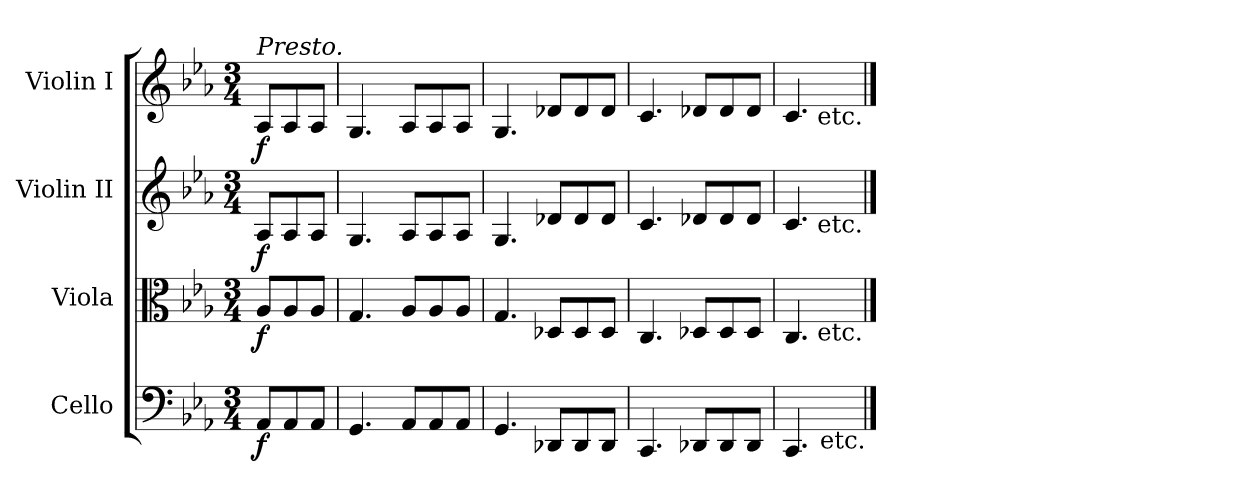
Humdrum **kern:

**kern	**dynam	**kern	**dynam	**kern	**dynam	**kern	**dynam
*part4	*part4	*part3	*part3	*part2	*part2	*part1	*part1
*staff4	*staff4	*staff3	*staff3	*staff2	*staff2	*staff1	*staff1
*I"Cello	*	*I"Viola	*	*I"Violin II	*	*I"Violin I	*
*	*	*I'Vla.	*	*I'Vln. II	*	*I'Vln. I	*
*clefF4	*	*clefC3	*	*clefG2	*	*clefG2	*
*k[b-e-a-]	*	*k[b-e-a-]	*	*k[b-e-a-]	*	*k[b-e-a-]	*
*E-:	*	*E-:	*	*E-:	*	*E-:	*
*M3/4	*	*M3/4	*	*M3/4	*	*M3/4	*
=1	=1	=1	=1	=1	=1	=1	=1
!	!	!	!	!	!	!LO:TX:a:i:t=Presto.	!
!	!LO:DY:b	!	!LO:DY:b	!	!LO:DY:b	!	!LO:DY:b
8AA-/L	f	8A-/L	f	8A-/L	f	8A-/L	f
8AA-/	.	8A-/	.	8A-/	.	8A-/	.
8AA-/J	.	8A-/J	.	8A-/J	.	8A-/J	.
=2	=2	=2	=2	=2	=2	=2	=2
4.GG/	.	4.G/	.	4.G/	.	4.G/	.
8AA-/L	.	8A-/L	.	8A-/L	.	8A-/L	.
8AA-/	.	8A-/	.	8A-/	.	8A-/	.
8AA-/J	.	8A-/J	.	8A-/J	.	8A-/J	.
=3	=3	=3	=3	=3	=3	=3	=3
4.GG/	.	4.G/	.	4.G/	.	4.G/	.
8DD-X/L	.	8D-X/L	.	8d-X/L	.	8d-X/L	.
8DD-/	.	8D-/	.	8d-/	.	8d-/	.
8DD-/J	.	8D-/J	.	8d-/J	.	8d-/J	.
=4	=4	=4	=4	=4	=4	=4	=4
4.CC/	.	4.C/	.	4.c/	.	4.c/	.
8DD-X/L	.	8D-X/L	.	8d-X/L	.	8d-X/L	.
8DD-/	.	8D-/	.	8d-/	.	8d-/	.
8DD-/J	.	8D-/J	.	8d-/J	.	8d-/J	.
=5	=5	=5	=5	=5	=5	=5	=5
4.CC/	.	4.C/	.	4.c/	.	4.c/	.
8ryy	.	8ryy	.	8ryy	.	8ryy	.
!	!	!	!	!	!	!LO:TX:b:t=etc.	!
!	!	!	!	!LO:TX:b:t=etc.	!	!	!
!	!	!LO:TX:b:t=etc.	!	!	!	!	!
!LO:TX:b:t=etc.	!	!	!	!	!	!	!
==	==	==	==	==	==	==	==
*-	*-	*-	*-	*-	*-	*-	*-
